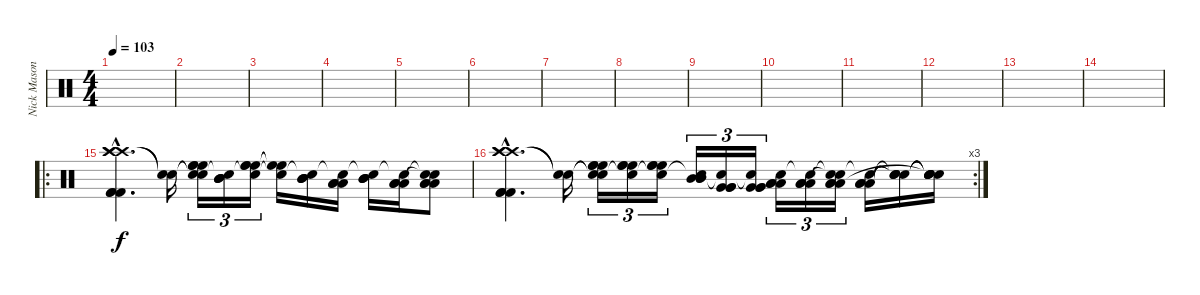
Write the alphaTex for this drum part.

\track ("Nick Mason" "Nick Mason") {instrument percussion}
\staff {score}
\articulation defaults
\ts (4 4)
\tempo 103
\clef neutral
\ks c
|
|
|
|
|
|
|
|
|
|
|
|
|
|
\ro
("Crash high (hit)"{hac} "Crash high (hit)"{hac} "Crash high (hit)"{hac} "Kick (hit) 2"{hac} "Kick (hit) 2"{hac} "Kick (hit) 2"{hac}).4{d} ("Snare (hit)"{t} "Snare (hit)"{t}).16 ("Snare (hit)"{t} "Snare (hit)"{t} "High Floor Tom (hit)" "High Floor Tom (hit)" "High Floor Tom (hit)").16{tu (3 2)} ("Snare (hit)"{t} "Mid Tom (hit)" "Mid Tom (hit)" "Mid Tom (hit)").16{tu (3 2)} ("Snare (hit)"{t} "High Floor Tom (hit)" "High Floor Tom (hit)" "High Floor Tom (hit)").16{tu (3 2)} ("Snare (hit)"{t} "High Floor Tom (hit)"{t} "High Floor Tom (hit)"{t}).16 ("Snare (hit)"{t} "Mid Tom (hit)" "Mid Tom (hit)" "Mid Tom (hit)").16 ("Snare (hit)"{t} "Low Tom (hit)" "Low Tom (hit)" "Low Tom (hit)").16 ("Snare (hit)"{t} "Mid Tom (hit)" "Mid Tom (hit)" "Mid Tom (hit)").16 ("Snare (hit)"{t} "Low Tom (hit)" "Low Tom (hit)" "Low Tom (hit)").16 ("Snare (hit)"{t} "Snare (hit)"{t} "Low Floor Tom (hit)" "Low Floor Tom (hit)" "Low Floor Tom (hit)").8 |
\rc 3
("Crash high (hit)"{hac} "Crash high (hit)"{hac} "Crash high (hit)"{hac} "Kick (hit) 2"{hac} "Kick (hit) 2"{hac} "Kick (hit) 2"{hac}).4{d} ("Snare (hit)"{t} "Snare (hit)"{t}).16 ("Snare (hit)"{t} "Snare (hit)"{t} "High Floor Tom (hit)" "High Floor Tom (hit)" "High Floor Tom (hit)").16{tu (3 2)} ("Snare (hit)"{t} "High Floor Tom (hit)" "High Floor Tom (hit)" "High Floor Tom (hit)").16{tu (3 2)} ("Snare (hit)"{t} "High Floor Tom (hit)" "High Floor Tom (hit)" "High Floor Tom (hit)").16{tu (3 2)} ("Snare (hit)"{t} "Mid Tom (hit)" "Mid Tom (hit)" "Mid Tom (hit)").16{tu (3 2)} ("Snare (hit)"{t} "Very Low Tom (hit)" "Very Low Tom (hit)" "Very Low Tom (hit)").16{tu (3 2)} ("Snare (hit)"{t} "Very Low Tom (hit)" "Very Low Tom (hit)" "Very Low Tom (hit)").16{tu (3 2)} ("Snare (hit)"{t} "Low Tom (hit)" "Low Tom (hit)" "Low Tom (hit)").16{tu (3 2)} ("Snare (hit)"{t} "Low Tom (hit)" "Low Tom (hit)" "Low Tom (hit)").16{tu (3 2)} ("Snare (hit)"{t} "Snare (hit)"{t} "Low Floor Tom (hit)" "Low Floor Tom (hit)" "Low Floor Tom (hit)").16{tu (3 2)} ("Snare (hit)"{t} "Low Floor Tom (hit)" "Low Floor Tom (hit)" "Low Floor Tom (hit)").16 ("Snare (hit)"{t} "Snare (hit)"{t} "Snare (hit)"{t} "Snare (hit)"{t}).16 ("Snare (hit)"{t} "Snare (hit)"{t} "Snare (hit)"{t} "Snare (hit)"{t} "Snare (hit)"{t}).16
